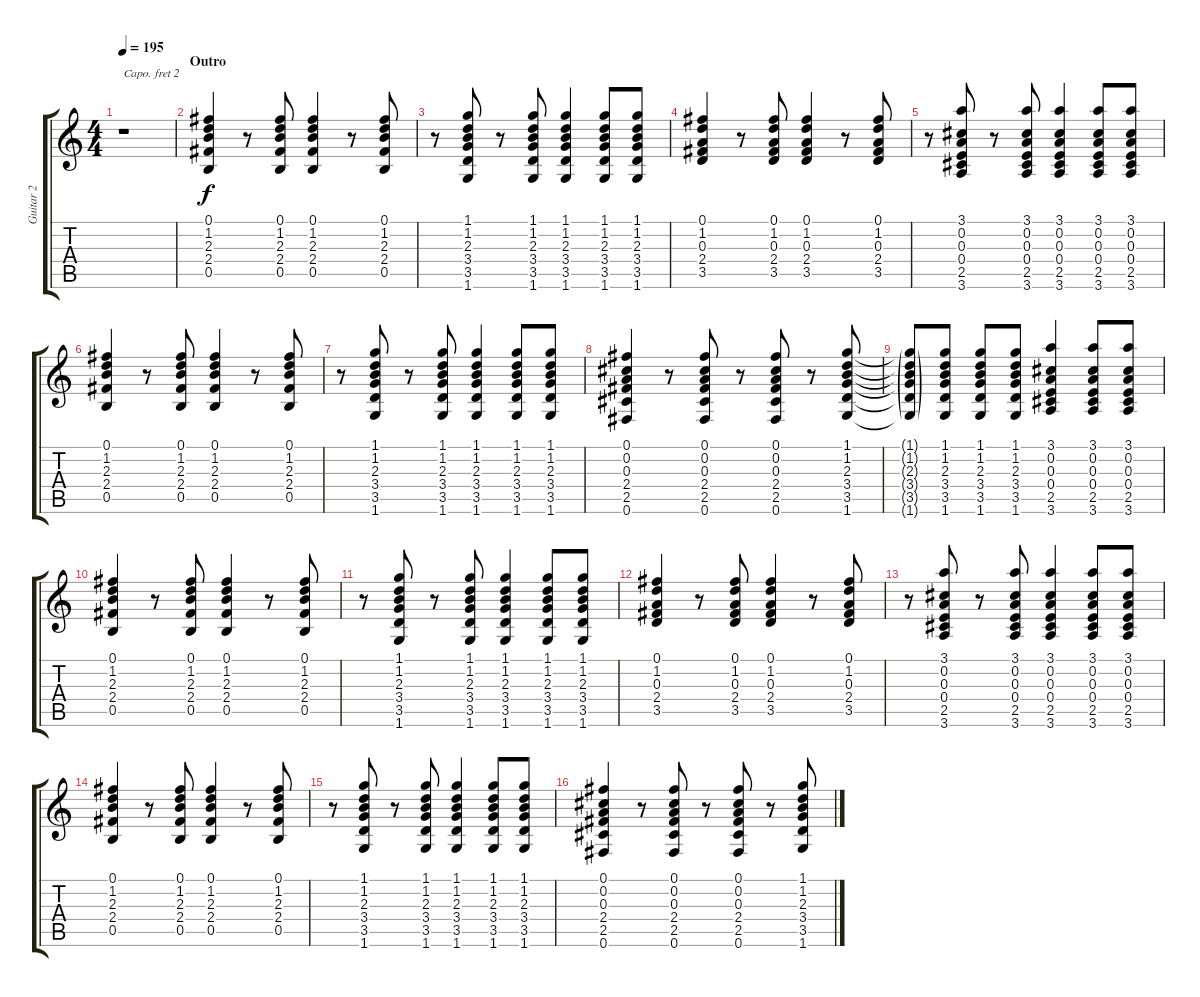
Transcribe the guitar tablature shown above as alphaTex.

\track ("Guitar 2" "Guitar 2") {instrument distortionguitar}
\staff {score tabs}
\capo 2
\tuning (E4 B3 G3 D3 A2 E2) {hide}
\ts (4 4)
\tempo 195
\clef g2
\ks c
r.1{dy f} |
\section ("" "Outro")
(0.1 1.2 2.3 2.4 0.5).4 r.8 (0.1 1.2 2.3 2.4 0.5).8 (0.1 1.2 2.3 2.4 0.5).4 r.8 (0.1 1.2 2.3 2.4 0.5).8 |
r.8 (1.1 1.2 2.3 3.4 3.5 1.6).8 r.8 (1.1 1.2 2.3 3.4 3.5 1.6).8 (1.1 1.2 2.3 3.4 3.5 1.6).4 (1.1 1.2 2.3 3.4 3.5 1.6).8 (1.1 1.2 2.3 3.4 3.5 1.6).8 |
(0.1 1.2 0.3 2.4 3.5).4 r.8 (0.1 1.2 0.3 2.4 3.5).8 (0.1 1.2 0.3 2.4 3.5).4 r.8 (0.1 1.2 0.3 2.4 3.5).8 |
r.8 (3.1 0.2 0.3 0.4 2.5 3.6).8 r.8 (3.1 0.2 0.3 0.4 2.5 3.6).8 (3.1 0.2 0.3 0.4 2.5 3.6).4 (3.1 0.2 0.3 0.4 2.5 3.6).8 (3.1 0.2 0.3 0.4 2.5 3.6).8 |
(0.1 1.2 2.3 2.4 0.5).4 r.8 (0.1 1.2 2.3 2.4 0.5).8 (0.1 1.2 2.3 2.4 0.5).4 r.8 (0.1 1.2 2.3 2.4 0.5).8 |
r.8 (1.1 1.2 2.3 3.4 3.5 1.6).8 r.8 (1.1 1.2 2.3 3.4 3.5 1.6).8 (1.1 1.2 2.3 3.4 3.5 1.6).4 (1.1 1.2 2.3 3.4 3.5 1.6).8 (1.1 1.2 2.3 3.4 3.5 1.6).8 |
(0.1 0.2 0.3 2.4 2.5 0.6).4 r.8 (0.1 0.2 0.3 2.4 2.5 0.6).8 r.8 (0.1 0.2 0.3 2.4 2.5 0.6).8 r.8 (1.1 1.2 2.3 3.4 3.5 1.6).8 |
(1.1{g t} 1.2{g t} 2.3{g t} 3.4{g t} 3.5{g t} 1.6{g t}).8 (1.1 1.2 2.3 3.4 3.5 1.6).8 (1.1 1.2 2.3 3.4 3.5 1.6).8 (1.1 1.2 2.3 3.4 3.5 1.6).8 (3.1 0.2 0.3 0.4 2.5 3.6).4 (3.1 0.2 0.3 0.4 2.5 3.6).8 (3.1 0.2 0.3 0.4 2.5 3.6).8 |
(0.1 1.2 2.3 2.4 0.5).4 r.8 (0.1 1.2 2.3 2.4 0.5).8 (0.1 1.2 2.3 2.4 0.5).4 r.8 (0.1 1.2 2.3 2.4 0.5).8 |
r.8 (1.1 1.2 2.3 3.4 3.5 1.6).8 r.8 (1.1 1.2 2.3 3.4 3.5 1.6).8 (1.1 1.2 2.3 3.4 3.5 1.6).4 (1.1 1.2 2.3 3.4 3.5 1.6).8 (1.1 1.2 2.3 3.4 3.5 1.6).8 |
(0.1 1.2 0.3 2.4 3.5).4 r.8 (0.1 1.2 0.3 2.4 3.5).8 (0.1 1.2 0.3 2.4 3.5).4 r.8 (0.1 1.2 0.3 2.4 3.5).8 |
r.8 (3.1 0.2 0.3 0.4 2.5 3.6).8 r.8 (3.1 0.2 0.3 0.4 2.5 3.6).8 (3.1 0.2 0.3 0.4 2.5 3.6).4 (3.1 0.2 0.3 0.4 2.5 3.6).8 (3.1 0.2 0.3 0.4 2.5 3.6).8 |
(0.1 1.2 2.3 2.4 0.5).4 r.8 (0.1 1.2 2.3 2.4 0.5).8 (0.1 1.2 2.3 2.4 0.5).4 r.8 (0.1 1.2 2.3 2.4 0.5).8 |
r.8 (1.1 1.2 2.3 3.4 3.5 1.6).8 r.8 (1.1 1.2 2.3 3.4 3.5 1.6).8 (1.1 1.2 2.3 3.4 3.5 1.6).4 (1.1 1.2 2.3 3.4 3.5 1.6).8 (1.1 1.2 2.3 3.4 3.5 1.6).8 |
(0.1 0.2 0.3 2.4 2.5 0.6).4 r.8 (0.1 0.2 0.3 2.4 2.5 0.6).8 r.8 (0.1 0.2 0.3 2.4 2.5 0.6).8 r.8 (1.1 1.2 2.3 3.4 3.5 1.6).8
